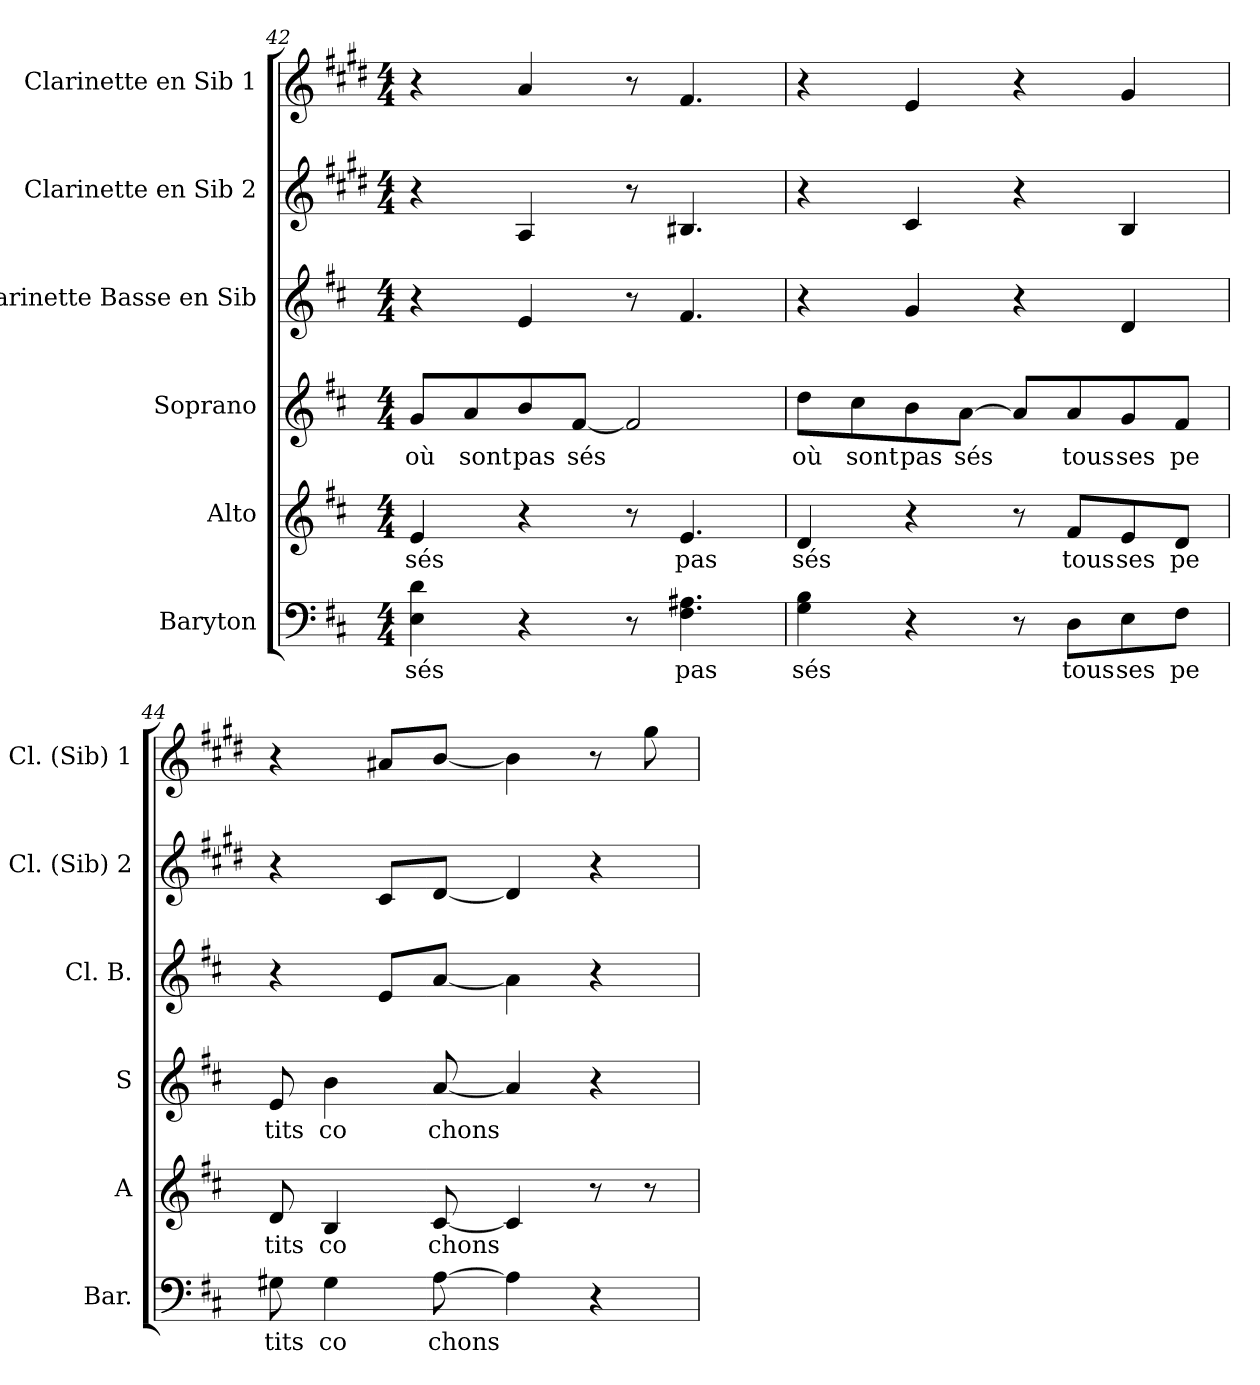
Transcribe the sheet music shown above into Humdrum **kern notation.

**kern	**text	**kern	**text	**kern	**text	**kern	**kern	**kern
*part6	*part6	*part5	*part5	*part4	*part4	*part3	*part2	*part1
*staff6	*staff6	*staff5	*staff5	*staff4	*staff4	*staff3	*staff2	*staff1
*I"Baryton	*	*I"Alto	*	*I"Soprano	*	*I"Clarinette Basse en Sib	*I"Clarinette en Sib 2	*I"Clarinette en Sib 1
*I'Bar.	*	*I'A	*	*I'S	*	*I'Cl. B.	*I'Cl. (Sib) 2	*I'Cl. (Sib) 1
*clefF4	*	*clefG2	*	*clefG2	*	*clefG2	*clefG2	*clefG2
*	*	*	*	*	*	*ITrd8c14	*ITrd1c2	*ITrd1c2
*k[f#c#]	*	*k[f#c#]	*	*k[f#c#]	*	*k[f#c#]	*k[f#c#]	*k[f#c#]
*D:	*	*D:	*	*D:	*	*D:	*D:	*D:
*M4/4	*	*M4/4	*	*M4/4	*	*M4/4	*M4/4	*M4/4
=42	=42	=42	=42	=42	=42	=42	=42	=42
!	!LO:LY:b	!	!	!	!	!	!	!
!	!	!	!LO:LY:b	!	!	!	!	!
!	!	!	!	!	!LO:LY:b	!	!	!
4E\ 4d\	sés	4e/	sés	8g/L	où	4r	4r	4r
!	!	!	!	!	!LO:LY:b	!	!	!
.	.	.	.	8a/	sont	.	.	.
!	!	!	!	!	!LO:LY:b	!	!	!
4r	.	4r	.	8b/	pas	4E/	4G/	4g/
!	!	!	!	!	!LO:LY:b	!	!	!
.	.	.	.	[8f#/J	sés	.	.	.
8r	.	8r	.	2f#/]	.	8r	8r	8r
!	!LO:LY:b	!	!	!	!	!	!	!
!	!	!	!LO:LY:b	!	!	!	!	!
4.F#\ 4.A#X\	pas	4.e/	pas	.	.	4.F#/	4.A#X/	4.e/
!!LO:LB:g=z
=43	=43	=43	=43	=43	=43	=43	=43	=43
!	!LO:LY:b	!	!	!	!	!	!	!
!	!	!	!LO:LY:b	!	!	!	!	!
!	!	!	!	!	!LO:LY:b	!	!	!
4G\ 4B\	sés	4d/	sés	8dd\L	où	4r	4r	4r
!	!	!	!	!	!LO:LY:b	!	!	!
.	.	.	.	8cc#\	sont	.	.	.
!	!	!	!	!	!LO:LY:b	!	!	!
4r	.	4r	.	8b\	pas	4G/	4B/	4d/
!	!	!	!	!	!LO:LY:b	!	!	!
.	.	.	.	[8a\J	sés	.	.	.
8r	.	8r	.	8a/L]	.	4r	4r	4r
!	!LO:LY:b	!	!	!	!	!	!	!
!	!	!	!LO:LY:b	!	!	!	!	!
!	!	!	!	!	!LO:LY:b	!	!	!
8D\L	tous	8f#/L	tous	8a/	tous	.	.	.
!	!LO:LY:b	!	!	!	!	!	!	!
!	!	!	!LO:LY:b	!	!	!	!	!
!	!	!	!	!	!LO:LY:b	!	!	!
8E\	ses	8e/	ses	8g/	ses	4D/	4A/	4f#/
!	!LO:LY:b	!	!	!	!	!	!	!
!	!	!	!LO:LY:b	!	!	!	!	!
!	!	!	!	!	!LO:LY:b	!	!	!
8F#\J	pe	8d/J	pe	8f#/J	pe	.	.	.
=44	=44	=44	=44	=44	=44	=44	=44	=44
!	!LO:LY:b	!	!	!	!	!	!	!
!	!	!	!LO:LY:b	!	!	!	!	!
!	!	!	!	!	!LO:LY:b	!	!	!
8G#X\	tits	8d/	tits	8e/	tits	4r	4r	4r
!	!LO:LY:b	!	!	!	!	!	!	!
!	!	!	!LO:LY:b	!	!	!	!	!
!	!	!	!	!	!LO:LY:b	!	!	!
4G#\	co	4B/	co	4b\	co	.	.	.
.	.	.	.	.	.	8E/L	8B/L	8g#X/L
!	!LO:LY:b	!	!	!	!	!	!	!
!	!	!	!LO:LY:b	!	!	!	!	!
!	!	!	!	!	!LO:LY:b	!	!	!
[8A\	chons	[8c#/	chons	[8a/	chons	[8A/J	[8c#/J	[8a/J
4A\]	.	4c#/]	.	4a/]	.	4A\]	4c#/]	4a\]
4r	.	8r	.	4r	.	4r	4r	8r
.	.	8r	.	.	.	.	.	8ff#\
=	=	=	=	=	=	=	=	=
*-	*-	*-	*-	*-	*-	*-	*-	*-
